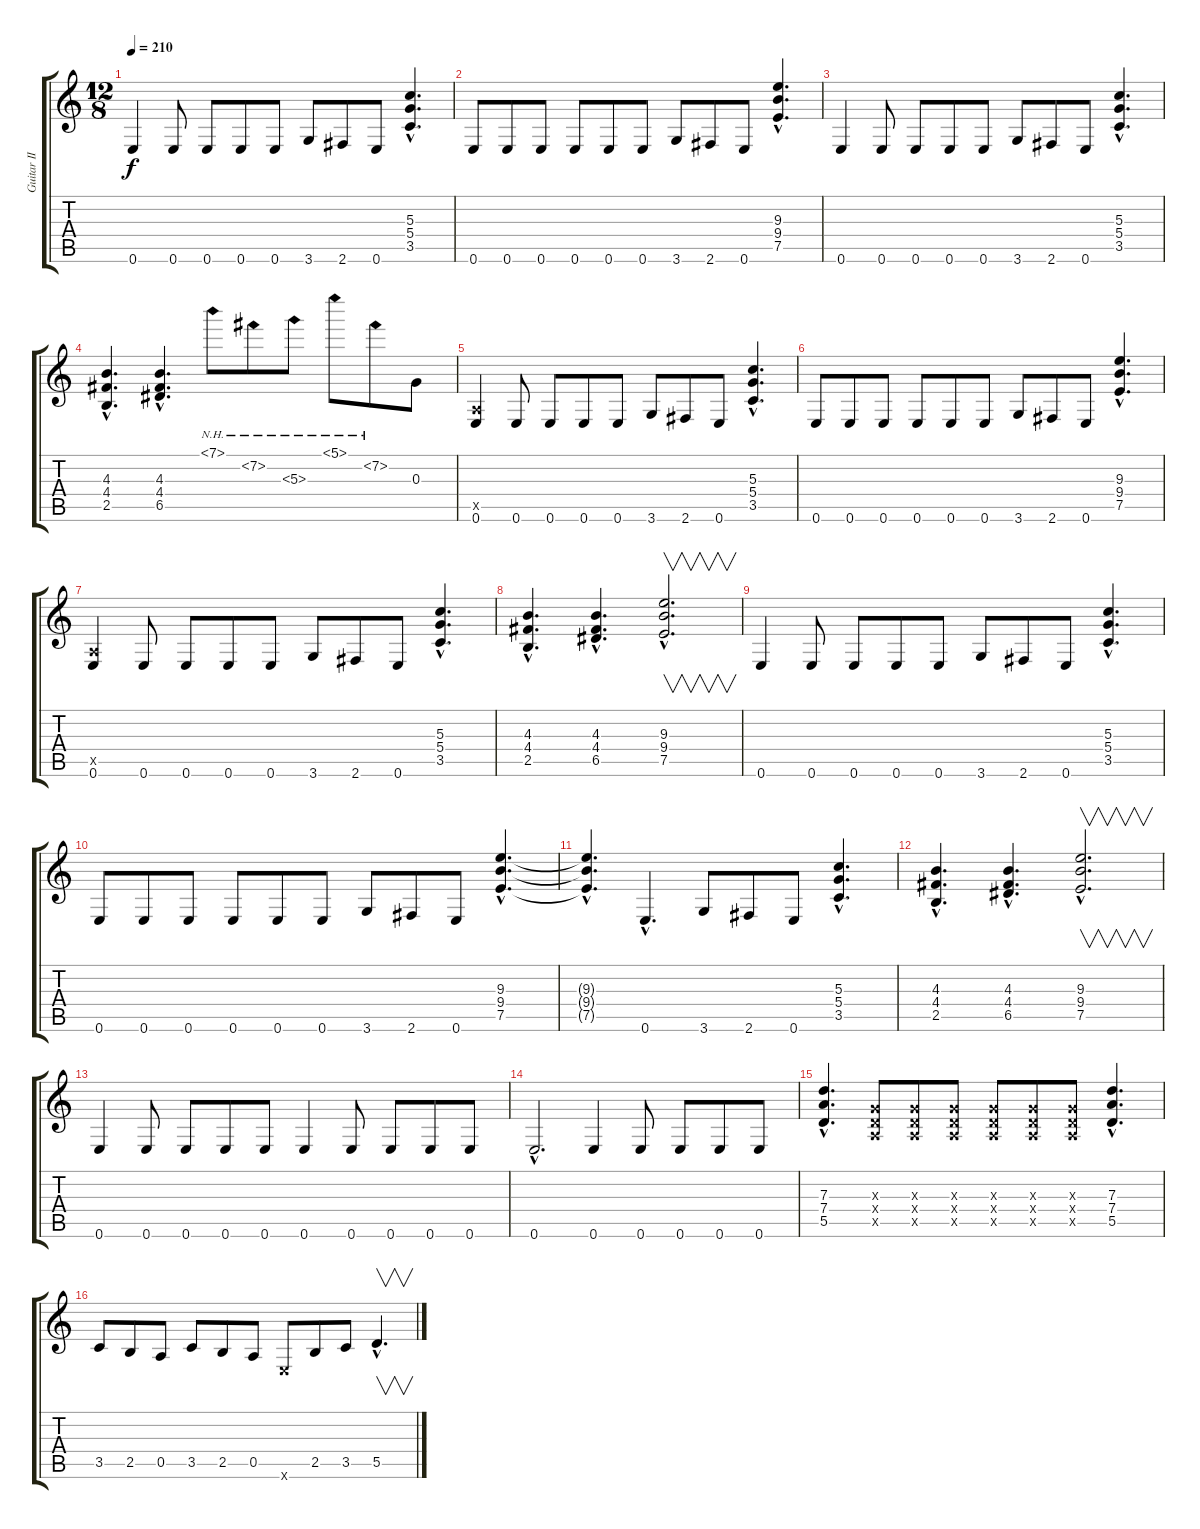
\track ("Guitar II" "Guitar II") {instrument overdrivenguitar}
\staff {score tabs}
\tuning (E4 B3 G3 D3 A2 E2) {hide}
\ts (12 8)
\tempo 210
\clef g2
\ks c
0.6.4{dy f} 0.6.8 0.6.8 0.6.8 0.6.8 3.6.8 2.6.8 0.6.8 (5.3{hac} 5.4{hac} 3.5{hac}).4{d} |
0.6.8 0.6.8 0.6.8 0.6.8 0.6.8 0.6.8 3.6.8 2.6.8 0.6.8 (9.3{hac} 9.4{hac} 7.5{hac}).4{d} |
0.6.4 0.6.8 0.6.8 0.6.8 0.6.8 3.6.8 2.6.8 0.6.8 (5.3{hac} 5.4{hac} 3.5{hac}).4{d} |
(4.3{hac} 4.4{hac} 2.5{hac}).4{d} (4.3{hac} 4.4{hac} 6.5{hac}).4{d} 7.1{nh}.8 7.2{nh}.8 5.3{nh}.8 5.1{nh}.8 7.2{nh}.8 0.3.8 |
(0.5{x} 0.6).4 0.6.8 0.6.8 0.6.8 0.6.8 3.6.8 2.6.8 0.6.8 (5.3{hac} 5.4{hac} 3.5{hac}).4{d} |
0.6.8 0.6.8 0.6.8 0.6.8 0.6.8 0.6.8 3.6.8 2.6.8 0.6.8 (9.3{hac} 9.4{hac} 7.5{hac}).4{d} |
(0.5{x} 0.6).4 0.6.8 0.6.8 0.6.8 0.6.8 3.6.8 2.6.8 0.6.8 (5.3{hac} 5.4{hac} 3.5{hac}).4{d} |
(4.3{hac} 4.4{hac} 2.5{hac}).4{d} (4.3{hac} 4.4{hac} 6.5{hac}).4{d} (9.3{hac} 9.4{hac} 7.5{hac}).2{v d} |
0.6.4 0.6.8 0.6.8 0.6.8 0.6.8 3.6.8 2.6.8 0.6.8 (5.3{hac} 5.4{hac} 3.5{hac}).4{d} |
0.6.8 0.6.8 0.6.8 0.6.8 0.6.8 0.6.8 3.6.8 2.6.8 0.6.8 (9.3{hac} 9.4{hac} 7.5{hac}).4{d} |
(9.3{hac t} 9.4{hac t} 7.5{t}).4{d} 0.6{hac}.4{d} 3.6.8 2.6.8 0.6.8 (5.3{hac} 5.4{hac} 3.5{hac}).4{d} |
(4.3{hac} 4.4{hac} 2.5{hac}).4{d} (4.3{hac} 4.4{hac} 6.5{hac}).4{d} (9.3{hac} 9.4{hac} 7.5{hac}).2{v d} |
0.6.4 0.6.8 0.6.8 0.6.8 0.6.8 0.6.4 0.6.8 0.6.8 0.6.8 0.6.8 |
0.6{hac}.2{d} 0.6.4 0.6.8 0.6.8 0.6.8 0.6.8 |
(7.3{hac} 7.4{hac} 5.5{hac}).4{d} (0.3{x} 0.4{x} 0.5{x}).8 (0.3{x} 0.4{x} 0.5{x}).8 (0.3{x} 0.4{x} 0.5{x}).8 (0.3{x} 0.4{x} 0.5{x}).8 (0.3{x} 0.4{x} 0.5{x}).8 (0.3{x} 0.4{x} 0.5{x}).8 (7.3{hac} 7.4{hac} 5.5{hac}).4{d} |
3.5.8 2.5.8 0.5.8 3.5.8 2.5.8 0.5.8 0.6{x}.8 2.5.8 3.5.8 5.5{hac}.4{v d}
